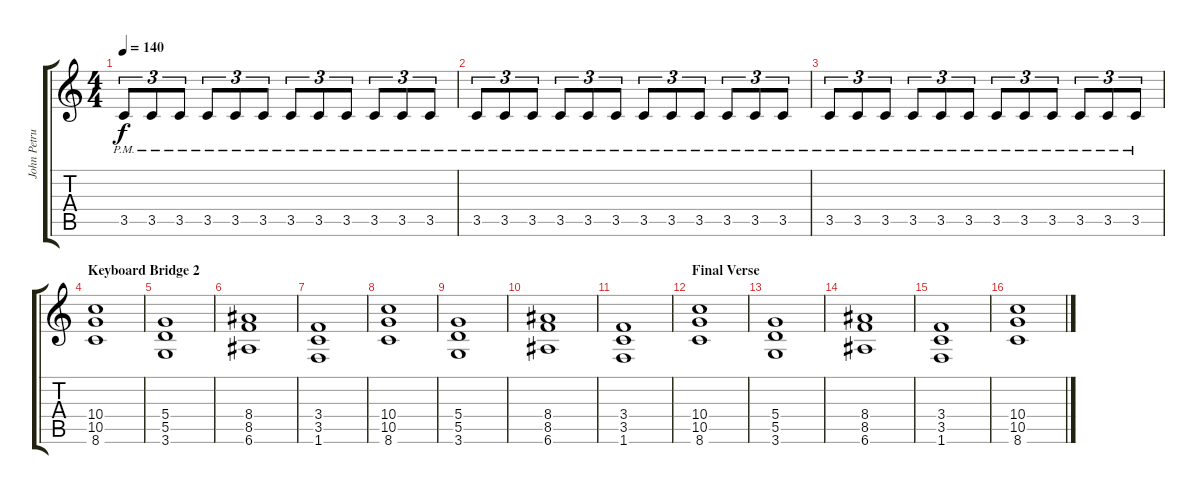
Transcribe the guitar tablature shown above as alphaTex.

\track ("John Petrucci Rythm/Fill Guitar" "John Petru") {instrument distortionguitar}
\staff {score tabs}
\tuning (E4 B3 G3 D3 A2 E2) {hide}
\ts (4 4)
\tempo 140
\clef g2
\ks c
3.5{pm}.8{tu (3 2) dy f} 3.5{pm}.8{tu (3 2)} 3.5{pm}.8{tu (3 2)} 3.5{pm}.8{tu (3 2)} 3.5{pm}.8{tu (3 2)} 3.5{pm}.8{tu (3 2)} 3.5{pm}.8{tu (3 2)} 3.5{pm}.8{tu (3 2)} 3.5{pm}.8{tu (3 2)} 3.5{pm}.8{tu (3 2)} 3.5{pm}.8{tu (3 2)} 3.5{pm}.8{tu (3 2)} |
3.5{pm}.8{tu (3 2)} 3.5{pm}.8{tu (3 2)} 3.5{pm}.8{tu (3 2)} 3.5{pm}.8{tu (3 2)} 3.5{pm}.8{tu (3 2)} 3.5{pm}.8{tu (3 2)} 3.5{pm}.8{tu (3 2)} 3.5{pm}.8{tu (3 2)} 3.5{pm}.8{tu (3 2)} 3.5{pm}.8{tu (3 2)} 3.5{pm}.8{tu (3 2)} 3.5{pm}.8{tu (3 2)} |
3.5{pm}.8{tu (3 2)} 3.5{pm}.8{tu (3 2)} 3.5{pm}.8{tu (3 2)} 3.5{pm}.8{tu (3 2)} 3.5{pm}.8{tu (3 2)} 3.5{pm}.8{tu (3 2)} 3.5{pm}.8{tu (3 2)} 3.5{pm}.8{tu (3 2)} 3.5{pm}.8{tu (3 2)} 3.5{pm}.8{tu (3 2)} 3.5{pm}.8{tu (3 2)} 3.5{pm}.8{tu (3 2)} |
\section ("" "Keyboard Bridge 2")
(10.4 10.5 8.6).1{volume 11} |
(5.4 5.5 3.6).1 |
(8.4 8.5 6.6).1 |
(3.4 3.5 1.6).1 |
(10.4 10.5 8.6).1 |
(5.4 5.5 3.6).1 |
(8.4 8.5 6.6).1 |
(3.4 3.5 1.6).1 |
\section ("" "Final Verse")
(10.4 10.5 8.6).1 |
(5.4 5.5 3.6).1 |
(8.4 8.5 6.6).1 |
(3.4 3.5 1.6).1 |
(10.4 10.5 8.6).1
